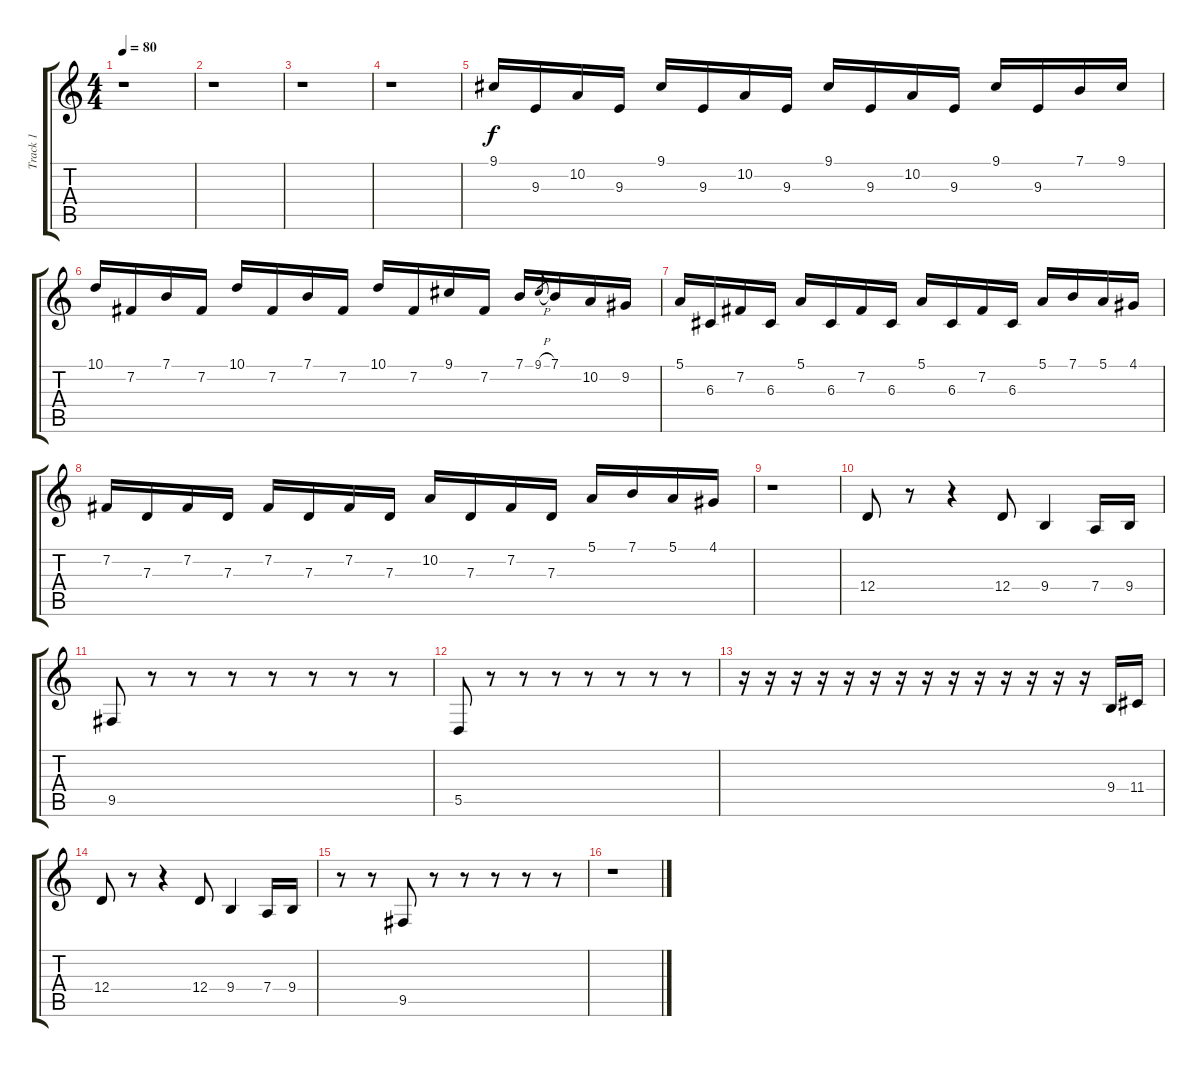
\track ("Track 1" "Track 1") {instrument acousticgrandpiano}
\staff {score tabs}
\tuning (E4 B3 G3 D3 A2 E2) {hide}
\ts (4 4)
\tempo 80
\clef g2
\ks c
r.1{dy f instrument acousticgrandpiano} |
r.1 |
r.1 |
r.1 |
9.1.16 9.3.16 10.2.16 9.3.16 9.1.16 9.3.16 10.2.16 9.3.16 9.1.16 9.3.16 10.2.16 9.3.16 9.1.16 9.3.16 7.1.16 9.1.16 |
10.1.16 7.2.16 7.1.16 7.2.16 10.1.16 7.2.16 7.1.16 7.2.16 10.1.16 7.2.16 9.1.16 7.2.16 7.1.16 9.1{h}.8{gr} 7.1.16 10.2.16 9.2.16 |
5.1.16 6.3.16 7.2.16 6.3.16 5.1.16 6.3.16 7.2.16 6.3.16 5.1.16 6.3.16 7.2.16 6.3.16 5.1.16 7.1.16 5.1.16 4.1.16 |
7.2.16 7.3.16 7.2.16 7.3.16 7.2.16 7.3.16 7.2.16 7.3.16 10.2.16 7.3.16 7.2.16 7.3.16 5.1.16 7.1.16 5.1.16 4.1.16 |
r.1 |
12.4.8 r.8 r.4 12.4.8 9.4.4 7.4.16 9.4.16 |
9.5.8 r.8 r.8 r.8 r.8 r.8 r.8 r.8 |
5.5.8 r.8 r.8 r.8 r.8 r.8 r.8 r.8 |
r.16 r.16 r.16 r.16 r.16 r.16 r.16 r.16 r.16 r.16 r.16 r.16 r.16 r.16 9.4.16 11.4.16 |
12.4.8 r.8 r.4 12.4.8 9.4.4 7.4.16 9.4.16 |
r.8 r.8 9.5.8 r.8 r.8 r.8 r.8 r.8 |
r.1
